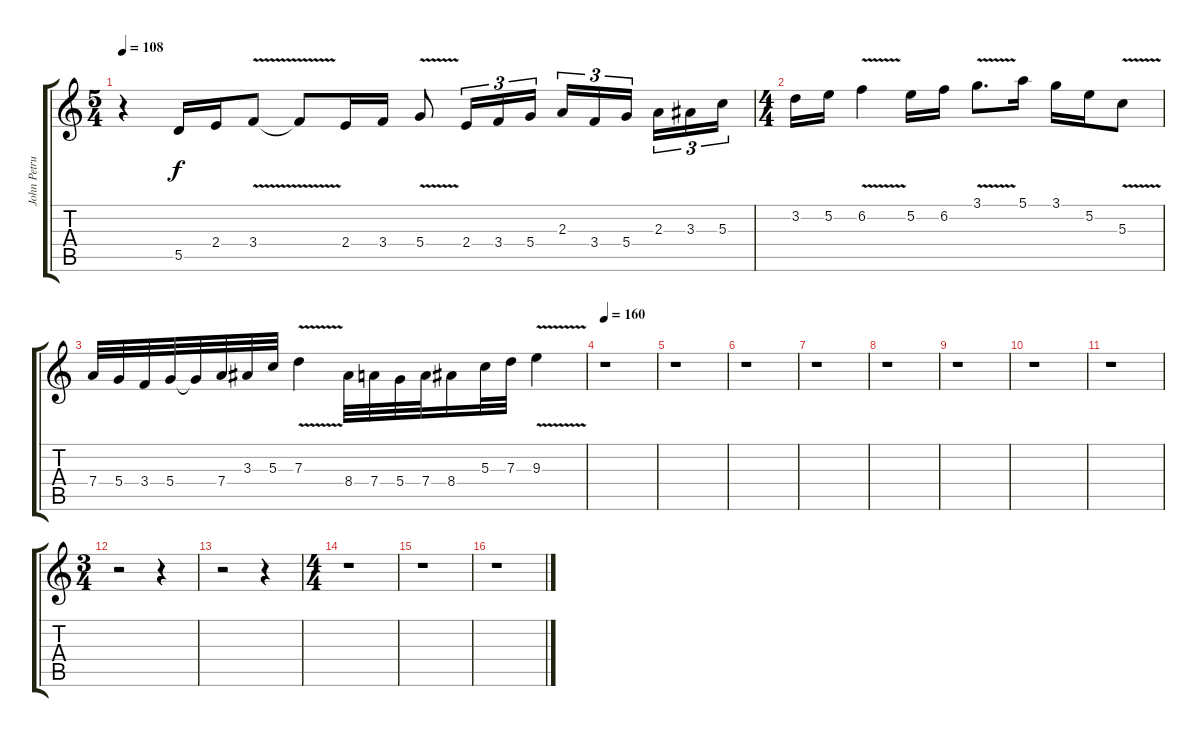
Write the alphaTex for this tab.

\track ("John Petrucci (Guitar 2)" "John Petru") {instrument distortionguitar}
\staff {score tabs}
\tuning (E4 B3 G3 D3 A2 E2) {hide}
\ts (5 4)
\tempo 108
\clef g2
\ks c
r.4{dy f} 5.5.16 2.4.16 3.4{v}.8 3.4{t}.8 2.4.16 3.4.16 5.4{v}.8 2.4.16{tu (3 2)} 3.4.16{tu (3 2)} 5.4.16{tu (3 2)} 2.3.16{tu (3 2)} 3.4.16{tu (3 2)} 5.4.16{tu (3 2)} 2.3.16{tu (3 2)} 3.3.16{tu (3 2)} 5.3.16{tu (3 2)} |
\ts (4 4)
3.2.16 5.2.16 6.2{v}.4 5.2.16 6.2.16 3.1{v}.8{d} 5.1.16 3.1.16 5.2.16 5.3{v}.8 |
7.4.32 5.4.32 3.4.32 5.4.32 5.4{t}.32 7.4.32 3.3.32 5.3.32 7.3{v}.4 8.4.32 7.4.32 5.4.32 7.4.32 8.4.16 5.3.32 7.3.32 9.3{v}.4 |
\tempo 160
r.1 |
r.1 |
r.1 |
r.1 |
r.1 |
r.1 |
r.1 |
r.1 |
\ts (3 4)
r.2 r.4 |
r.2 r.4 |
\ts (4 4)
r.1 |
r.1 |
r.1
